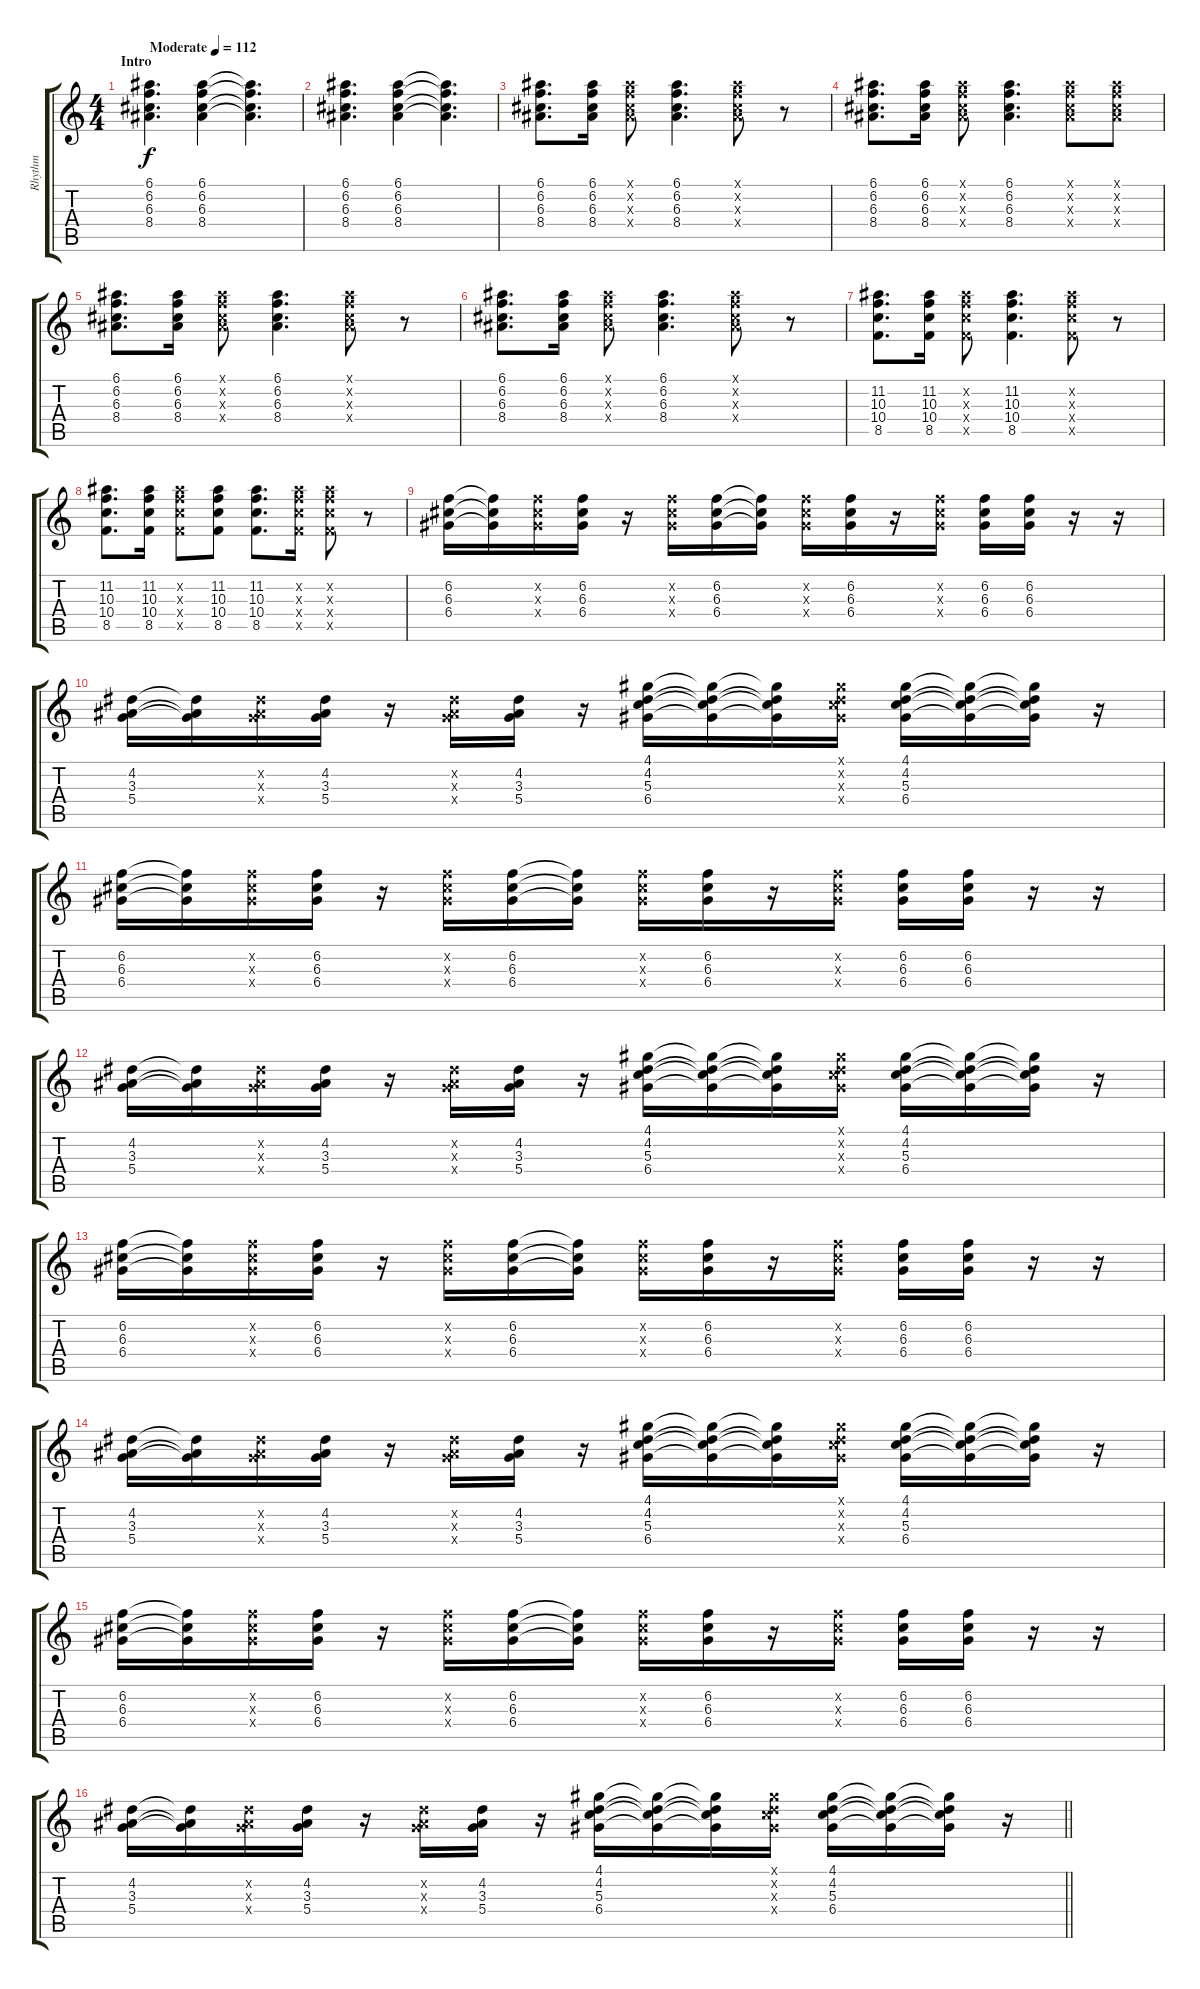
\track ("Rhythm" "Rhythm") {instrument electricguitarclean}
\staff {score tabs}
\tuning (E4 B3 G3 D3 A2 E2) {hide}
\ts (4 4)
\section ("" "Intro")
\tempo (112 "Moderate")
\clef g2
\ks c
(6.1 6.2 6.3 8.4).4{d dy f instrument electricguitarclean} (6.1 6.2 6.3 8.4).4 (6.1{t} 6.2{t} 6.3{t} 8.4{t}).4{d} |
(6.1 6.2 6.3 8.4).4{d} (6.1 6.2 6.3 8.4).4 (6.1{t} 6.2{t} 6.3{t} 8.4{t}).4{d} |
(6.1 6.2 6.3 8.4).8{d} (6.1 6.2 6.3 8.4).16 (6.1{x} 6.2{x} 6.3{x} 8.4{x}).8 (6.1 6.2 6.3 8.4).4{d} (6.1{x} 6.2{x} 6.3{x} 8.4{x}).8 r.8 |
(6.1 6.2 6.3 8.4).8{d} (6.1 6.2 6.3 8.4).16 (6.1{x} 6.2{x} 6.3{x} 8.4{x}).8 (6.1 6.2 6.3 8.4).4{d} (6.1{x} 6.2{x} 6.3{x} 8.4{x}).8 (6.1{x} 6.2{x} 6.3{x} 8.4{x}).8 |
(6.1 6.2 6.3 8.4).8{d} (6.1 6.2 6.3 8.4).16 (6.1{x} 6.2{x} 6.3{x} 8.4{x}).8 (6.1 6.2 6.3 8.4).4{d} (6.1{x} 6.2{x} 6.3{x} 8.4{x}).8 r.8 |
(6.1 6.2 6.3 8.4).8{d} (6.1 6.2 6.3 8.4).16 (6.1{x} 6.2{x} 6.3{x} 8.4{x}).8 (6.1 6.2 6.3 8.4).4{d} (6.1{x} 6.2{x} 6.3{x} 8.4{x}).8 r.8 |
(11.2 10.3 10.4 8.5).8{d} (11.2 10.3 10.4 8.5).16 (11.2{x} 10.3{x} 10.4{x} 8.5{x}).8 (11.2 10.3 10.4 8.5).4{d} (11.2{x} 10.3{x} 10.4{x} 8.5{x}).8 r.8 |
(11.2 10.3 10.4 8.5).8{d} (11.2 10.3 10.4 8.5).16 (11.2{x} 10.3{x} 10.4{x} 8.5{x}).8 (11.2 10.3 10.4 8.5).8 (11.2 10.3 10.4 8.5).8{d} (11.2{x} 10.3{x} 10.4{x} 8.5{x}).16 (11.2{x} 10.3{x} 10.4{x} 8.5{x}).8 r.8 |
(6.2 6.3 6.4).16 (6.2{t} 6.3{t} 6.4{t}).16 (6.2{x} 6.3{x} 6.4{x}).16 (6.2 6.3 6.4).16 r.16 (6.2{x} 6.3{x} 6.4{x}).16 (6.2 6.3 6.4).16 (6.2{t} 6.3{t} 6.4{t}).16 (6.2{x} 6.3{x} 6.4{x}).16 (6.2 6.3 6.4).16 r.16 (6.2{x} 6.3{x} 6.4{x}).16 (6.2 6.3 6.4).16 (6.2 6.3 6.4).16 r.16 r.16 |
(4.2 3.3 5.4).16 (4.2{t} 3.3{t} 5.4{t}).16 (4.2{x} 3.3{x} 5.4{x}).16 (4.2 3.3 5.4).16 r.16 (4.2{x} 3.3{x} 5.4{x}).16 (4.2 3.3 5.4).16 r.16 (4.1 4.2 5.3 6.4).16 (4.1{t} 4.2{t} 5.3{t} 6.4{t}).16 (4.1{t} 4.2{t} 5.3{t} 6.4{t}).16 (4.1{x} 4.2{x} 5.3{x} 6.4{x}).16 (4.1 4.2 5.3 6.4).16 (4.1{t} 4.2{t} 5.3{t} 6.4{t}).16 (4.1{t} 4.2{t} 5.3{t} 6.4{t}).16 r.16 |
(6.2 6.3 6.4).16 (6.2{t} 6.3{t} 6.4{t}).16 (6.2{x} 6.3{x} 6.4{x}).16 (6.2 6.3 6.4).16 r.16 (6.2{x} 6.3{x} 6.4{x}).16 (6.2 6.3 6.4).16 (6.2{t} 6.3{t} 6.4{t}).16 (6.2{x} 6.3{x} 6.4{x}).16 (6.2 6.3 6.4).16 r.16 (6.2{x} 6.3{x} 6.4{x}).16 (6.2 6.3 6.4).16 (6.2 6.3 6.4).16 r.16 r.16 |
(4.2 3.3 5.4).16 (4.2{t} 3.3{t} 5.4{t}).16 (4.2{x} 3.3{x} 5.4{x}).16 (4.2 3.3 5.4).16 r.16 (4.2{x} 3.3{x} 5.4{x}).16 (4.2 3.3 5.4).16 r.16 (4.1 4.2 5.3 6.4).16 (4.1{t} 4.2{t} 5.3{t} 6.4{t}).16 (4.1{t} 4.2{t} 5.3{t} 6.4{t}).16 (4.1{x} 4.2{x} 5.3{x} 6.4{x}).16 (4.1 4.2 5.3 6.4).16 (4.1{t} 4.2{t} 5.3{t} 6.4{t}).16 (4.1{t} 4.2{t} 5.3{t} 6.4{t}).16 r.16 |
(6.2 6.3 6.4).16 (6.2{t} 6.3{t} 6.4{t}).16 (6.2{x} 6.3{x} 6.4{x}).16 (6.2 6.3 6.4).16 r.16 (6.2{x} 6.3{x} 6.4{x}).16 (6.2 6.3 6.4).16 (6.2{t} 6.3{t} 6.4{t}).16 (6.2{x} 6.3{x} 6.4{x}).16 (6.2 6.3 6.4).16 r.16 (6.2{x} 6.3{x} 6.4{x}).16 (6.2 6.3 6.4).16 (6.2 6.3 6.4).16 r.16 r.16 |
(4.2 3.3 5.4).16 (4.2{t} 3.3{t} 5.4{t}).16 (4.2{x} 3.3{x} 5.4{x}).16 (4.2 3.3 5.4).16 r.16 (4.2{x} 3.3{x} 5.4{x}).16 (4.2 3.3 5.4).16 r.16 (4.1 4.2 5.3 6.4).16 (4.1{t} 4.2{t} 5.3{t} 6.4{t}).16 (4.1{t} 4.2{t} 5.3{t} 6.4{t}).16 (4.1{x} 4.2{x} 5.3{x} 6.4{x}).16 (4.1 4.2 5.3 6.4).16 (4.1{t} 4.2{t} 5.3{t} 6.4{t}).16 (4.1{t} 4.2{t} 5.3{t} 6.4{t}).16 r.16 |
(6.2 6.3 6.4).16 (6.2{t} 6.3{t} 6.4{t}).16 (6.2{x} 6.3{x} 6.4{x}).16 (6.2 6.3 6.4).16 r.16 (6.2{x} 6.3{x} 6.4{x}).16 (6.2 6.3 6.4).16 (6.2{t} 6.3{t} 6.4{t}).16 (6.2{x} 6.3{x} 6.4{x}).16 (6.2 6.3 6.4).16 r.16 (6.2{x} 6.3{x} 6.4{x}).16 (6.2 6.3 6.4).16 (6.2 6.3 6.4).16 r.16 r.16 |
\barLineRight lightlight
(4.2 3.3 5.4).16 (4.2{t} 3.3{t} 5.4{t}).16 (4.2{x} 3.3{x} 5.4{x}).16 (4.2 3.3 5.4).16 r.16 (4.2{x} 3.3{x} 5.4{x}).16 (4.2 3.3 5.4).16 r.16 (4.1 4.2 5.3 6.4).16 (4.1{t} 4.2{t} 5.3{t} 6.4{t}).16 (4.1{t} 4.2{t} 5.3{t} 6.4{t}).16 (4.1{x} 4.2{x} 5.3{x} 6.4{x}).16 (4.1 4.2 5.3 6.4).16 (4.1{t} 4.2{t} 5.3{t} 6.4{t}).16 (4.1{t} 4.2{t} 5.3{t} 6.4{t}).16 r.16
